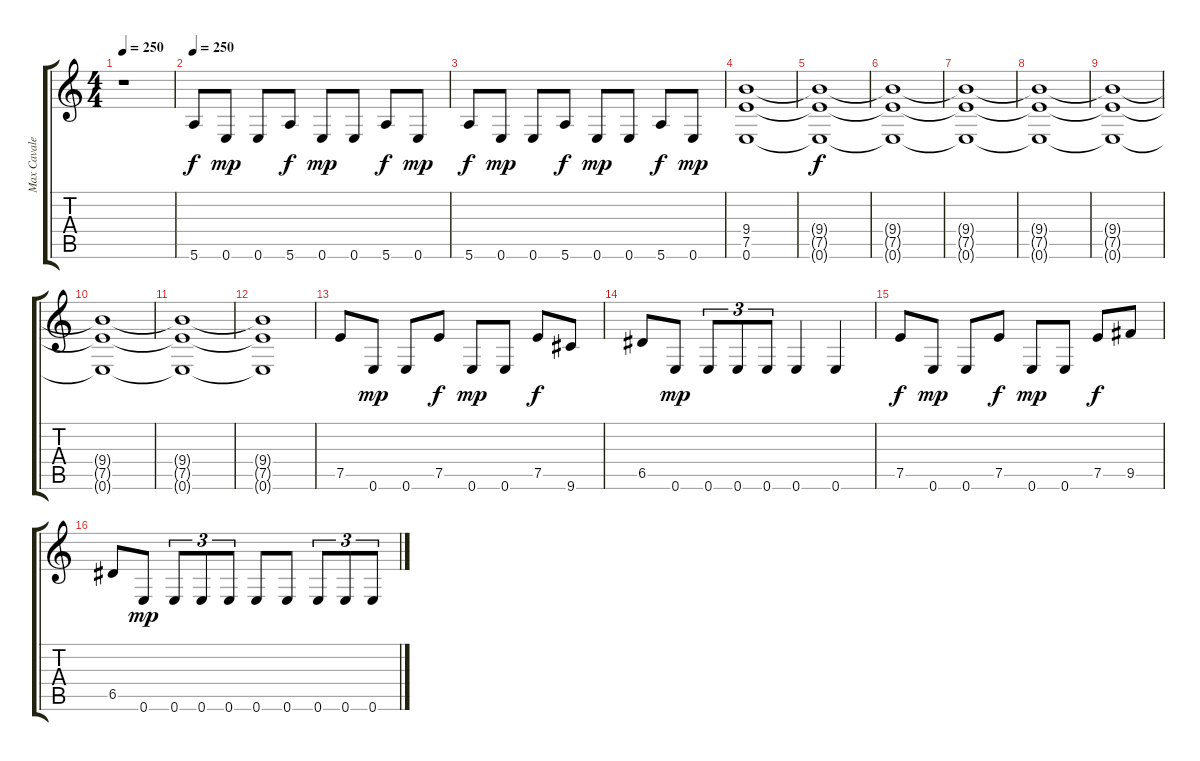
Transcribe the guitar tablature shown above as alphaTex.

\track ("Max Cavalera" "Max Cavale") {instrument distortionguitar}
\staff {score tabs}
\tuning (E4 B3 G3 D3 A2 E2) {hide}
\ts (4 4)
\tempo 250
\clef g2
\ks c
r.1{dy f instrument distortionguitar} |
\tempo 250
5.6.8 0.6.8{dy mp} 0.6.8 5.6.8{dy f} 0.6.8{dy mp} 0.6.8 5.6.8{dy f} 0.6.8{dy mp} |
5.6.8{dy f} 0.6.8{dy mp} 0.6.8 5.6.8{dy f} 0.6.8{dy mp} 0.6.8 5.6.8{dy f} 0.6.8{dy mp} |
(9.4 7.5 0.6).1 |
(9.4{t} 7.5{t} 0.6{t}).1{dy f} |
(9.4{t} 7.5{t} 0.6{t}).1 |
(9.4{t} 7.5{t} 0.6{t}).1 |
(9.4{t} 7.5{t} 0.6{t}).1 |
(9.4{t} 7.5{t} 0.6{t}).1 |
(9.4{t} 7.5{t} 0.6{t}).1 |
(9.4{t} 7.5{t} 0.6{t}).1 |
(9.4{t} 7.5{t} 0.6{t}).1 |
7.5.8 0.6.8{dy mp} 0.6.8 7.5.8{dy f} 0.6.8{dy mp} 0.6.8 7.5.8{dy f} 9.6.8 |
6.5.8 0.6.8{dy mp} 0.6.8{tu (3 2)} 0.6.8{tu (3 2)} 0.6.8{tu (3 2)} 0.6.4 0.6.4 |
7.5.8{dy f} 0.6.8{dy mp} 0.6.8 7.5.8{dy f} 0.6.8{dy mp} 0.6.8 7.5.8{dy f} 9.5.8 |
6.5.8 0.6.8{dy mp} 0.6.8{tu (3 2)} 0.6.8{tu (3 2)} 0.6.8{tu (3 2)} 0.6.8 0.6.8 0.6.8{tu (3 2)} 0.6.8{tu (3 2)} 0.6.8{tu (3 2)}
